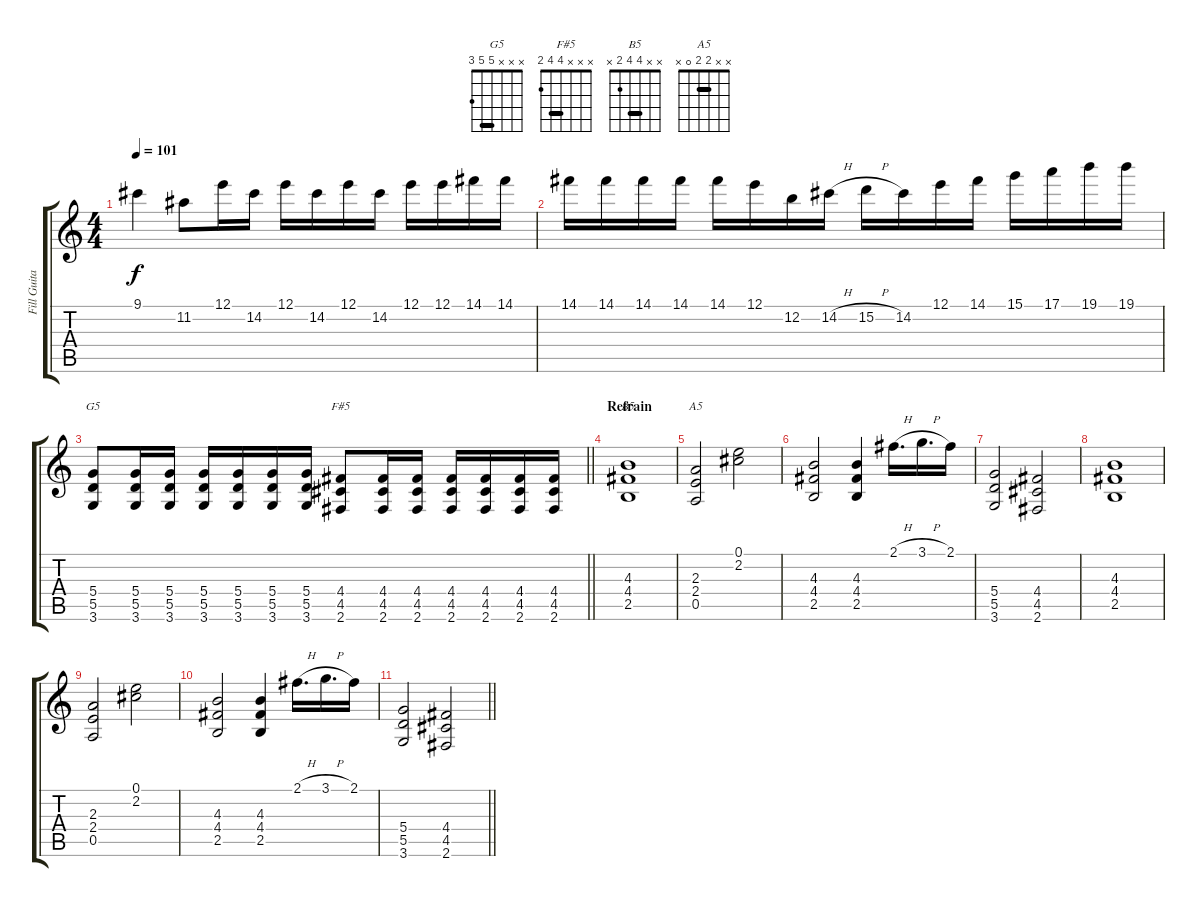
\track ("Fill Guitar" "Fill Guita") {instrument overdrivenguitar}
\staff {score tabs}
\tuning (E4 B3 G3 D3 A2 E2) {hide}
\chord ("G5" x x x 5 5 3) {barre 5}
\chord ("F#5" x x x 4 4 2) {barre 4}
\chord ("B5" x x 4 4 2 x) {barre 4}
\chord ("A5" x x 2 2 0 x) {barre 2}
\ts (4 4)
\tempo 101
\clef g2
\ks c
9.1.4{dy f} 11.2.8 12.1.16 14.2.16 12.1.16 14.2.16 12.1.16 14.2.16 12.1.16 12.1.16 14.1.16 14.1.16 |
14.1.16 14.1.16 14.1.16 14.1.16 14.1.16 12.1.16 12.2.16 14.2{h}.16 15.2{h}.16 14.2.16 12.1.16 14.1.16 15.1.16 17.1.16 19.1.16 19.1.16 |
\barLineRight lightlight
(5.4 5.5 3.6).8{ch "G5"} (5.4 5.5 3.6).16 (5.4 5.5 3.6).16 (5.4 5.5 3.6).16 (5.4 5.5 3.6).16 (5.4 5.5 3.6).16 (5.4 5.5 3.6).16 (4.4 4.5 2.6).8{ch "F#5"} (4.4 4.5 2.6).16 (4.4 4.5 2.6).16 (4.4 4.5 2.6).16 (4.4 4.5 2.6).16 (4.4 4.5 2.6).16 (4.4 4.5 2.6).16 |
\section ("" "Refrain")
(4.3 4.4 2.5).1{ch "B5"} |
(2.3 2.4 0.5).2{ch "A5"} (0.1 2.2).2 |
(4.3 4.4 2.5).2 (4.3 4.4 2.5).4 2.1{h}.16{d} 3.1{h}.16{d} 2.1.16 |
(5.4 5.5 3.6).2 (4.4 4.5 2.6).2 |
(4.3 4.4 2.5).1 |
(2.3 2.4 0.5).2 (0.1 2.2).2 |
(4.3 4.4 2.5).2 (4.3 4.4 2.5).4 2.1{h}.16{d} 3.1{h}.16{d} 2.1.16 |
\barLineRight lightlight
(5.4 5.5 3.6).2 (4.4 4.5 2.6).2
